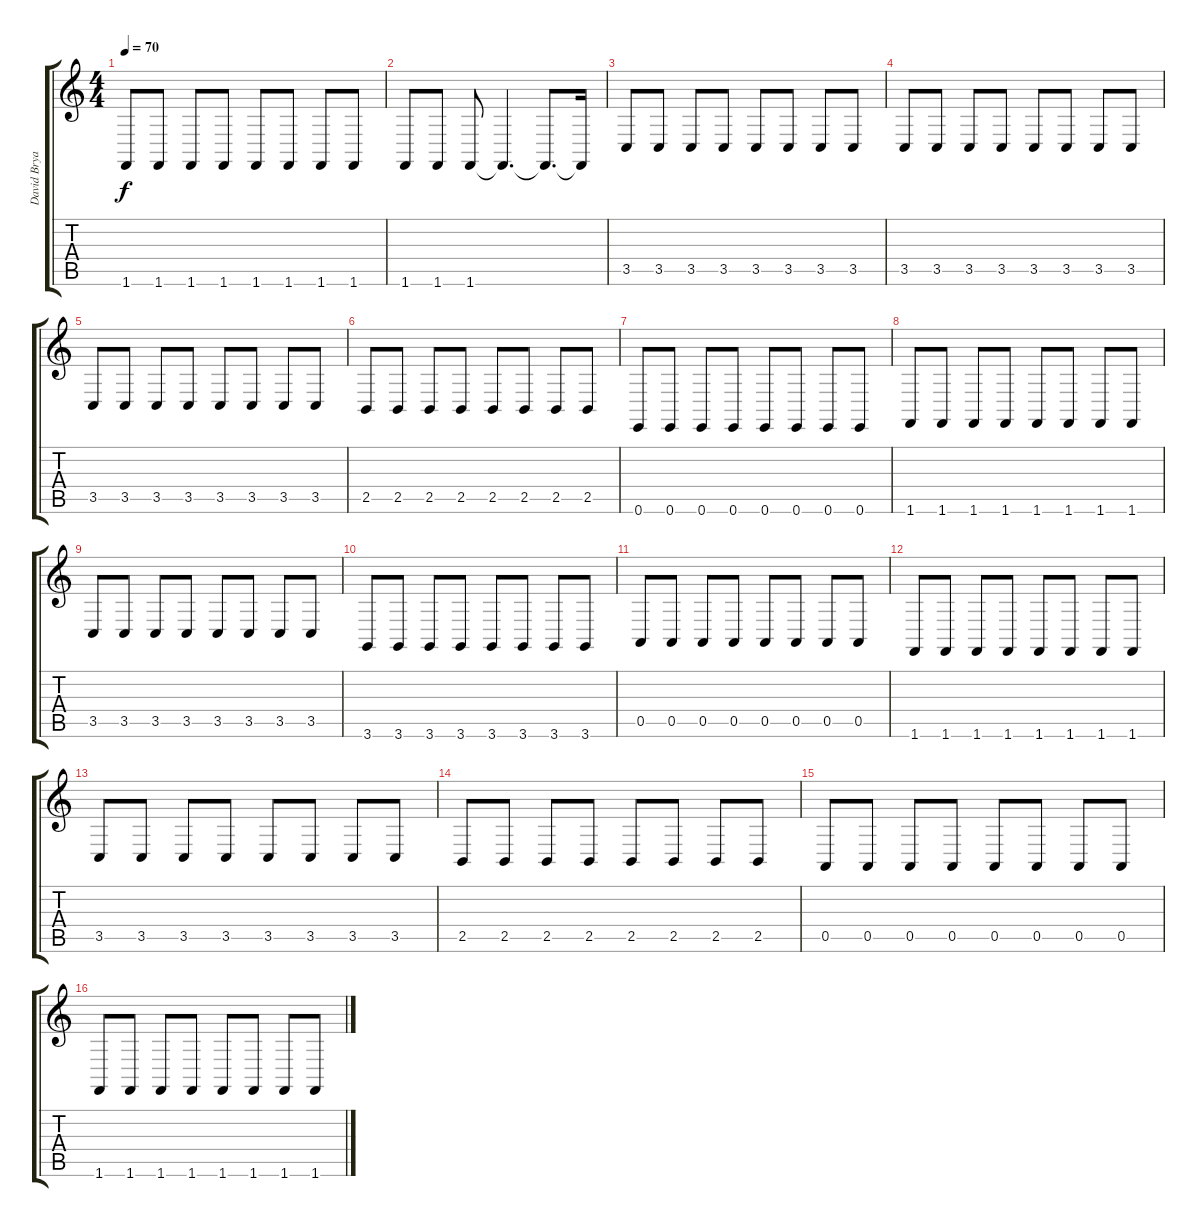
\track ("David Bryan" "David Brya") {instrument harpsichord}
\staff {score tabs}
\tuning (E4 B3 G3 D3 A2 E2) {hide}
\ts (4 4)
\tempo 70
\clef g2
\ks c
1.6.8{dy f} 1.6.8 1.6.8 1.6.8 1.6.8 1.6.8 1.6.8 1.6.8 |
1.6.8 1.6.8 1.6.8{volume 7} 1.6{t}.4{d} 1.6{t}.8{d} 1.6{t}.16 |
3.5.8{volume 10} 3.5.8 3.5.8 3.5.8 3.5.8 3.5.8 3.5.8 3.5.8 |
3.5.8 3.5.8 3.5.8 3.5.8 3.5.8 3.5.8 3.5.8 3.5.8 |
3.5.8 3.5.8 3.5.8 3.5.8 3.5.8 3.5.8 3.5.8 3.5.8 |
2.5.8 2.5.8 2.5.8 2.5.8 2.5.8 2.5.8 2.5.8 2.5.8 |
0.6.8 0.6.8 0.6.8 0.6.8 0.6.8 0.6.8 0.6.8 0.6.8 |
1.6.8 1.6.8 1.6.8 1.6.8 1.6.8 1.6.8 1.6.8 1.6.8 |
3.5.8 3.5.8 3.5.8 3.5.8 3.5.8 3.5.8 3.5.8 3.5.8 |
3.6.8 3.6.8 3.6.8 3.6.8 3.6.8 3.6.8 3.6.8 3.6.8 |
0.5.8 0.5.8 0.5.8 0.5.8 0.5.8 0.5.8 0.5.8 0.5.8 |
1.6.8 1.6.8 1.6.8 1.6.8 1.6.8 1.6.8 1.6.8 1.6.8 |
3.5.8 3.5.8 3.5.8 3.5.8 3.5.8 3.5.8 3.5.8 3.5.8 |
2.5.8 2.5.8 2.5.8 2.5.8 2.5.8 2.5.8 2.5.8 2.5.8 |
0.5.8 0.5.8 0.5.8 0.5.8 0.5.8 0.5.8 0.5.8 0.5.8 |
1.6.8 1.6.8 1.6.8 1.6.8 1.6.8 1.6.8 1.6.8 1.6.8
